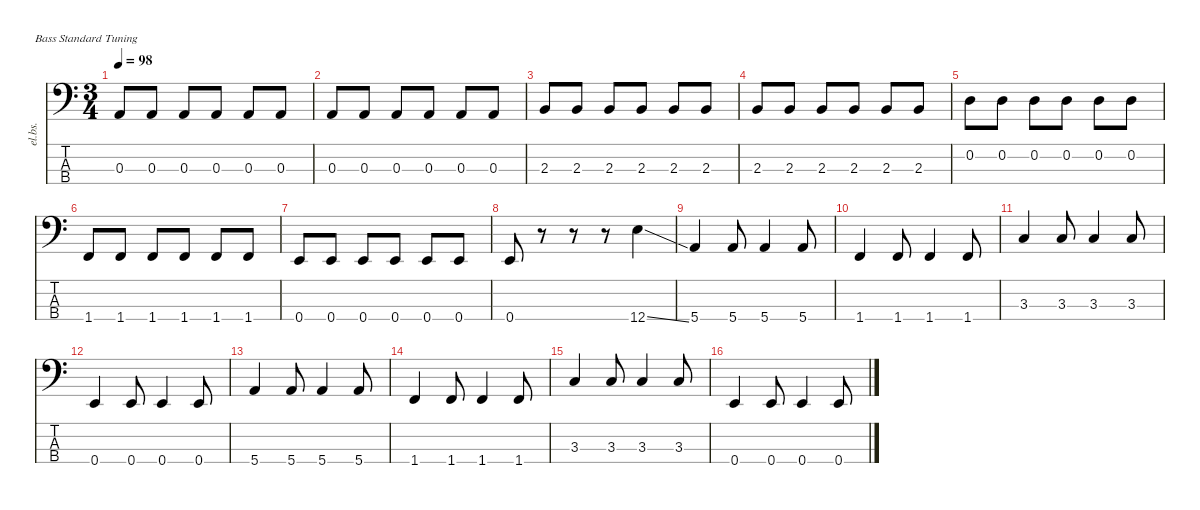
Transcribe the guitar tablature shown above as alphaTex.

\defaultSystemsLayout 4
\hideDynamics
\bracketExtendMode nobrackets
\otherSystemsTrackNameOrientation horizontal
\track ("главный инструмент " "el.bs.") {instrument electricbasspick}
\staff {score tabs}
\tuning (G2 D2 A1 E1)
\ts (3 4)
\tempo 98
\clef f4
\ks c
0.3.8{dy f} 0.3.8 0.3.8 0.3.8 0.3.8 0.3.8 |
0.3.8 0.3.8 0.3.8 0.3.8 0.3.8 0.3.8 |
2.3.8 2.3.8 2.3.8 2.3.8 2.3.8 2.3.8 |
2.3.8 2.3.8 2.3.8 2.3.8 2.3.8 2.3.8 |
0.2.8 0.2.8 0.2.8 0.2.8 0.2.8 0.2.8 |
1.4.8 1.4.8 1.4.8 1.4.8 1.4.8 1.4.8 |
0.4.8 0.4.8 0.4.8 0.4.8 0.4.8 0.4.8 |
0.4.8 r.8 r.8 r.8 12.4{ss}.4{dy mf} |
5.4.4{dy fff} 5.4.8{dy f} 5.4.4 5.4.8 |
1.4.4 1.4.8 1.4.4 1.4.8 |
3.3.4 3.3.8 3.3.4 3.3.8 |
0.4.4 0.4.8 0.4.4 0.4.8 |
5.4.4{dy fff} 5.4.8{dy f} 5.4.4 5.4.8 |
1.4.4 1.4.8 1.4.4 1.4.8 |
3.3.4 3.3.8 3.3.4 3.3.8 |
0.4.4 0.4.8 0.4.4 0.4.8
